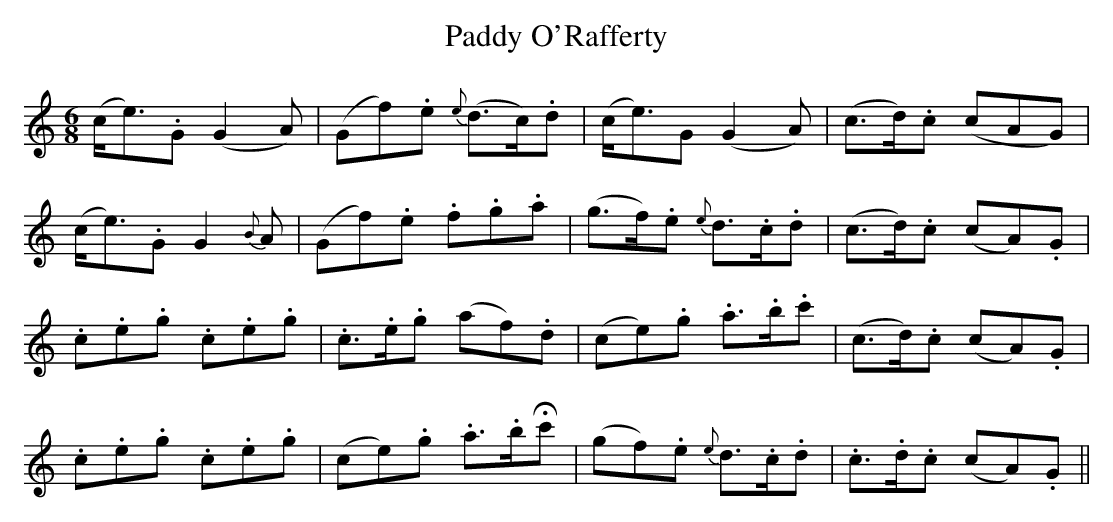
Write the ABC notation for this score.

X:1
T: Paddy O'Rafferty
M: 6/8
L: 1/8
K: Cmaj
(c<e).G (G2A)|(Gf).e {e}(d>c).d|(c<e)G (G2A)|(c>d).c (cAG)|
(c<e).G G2 {B}A|(Gf).e .f.g.a|(g>f).e {e}d>.c.d|(c>d).c (cA).G|
.c.e.g .c.e.g|.c>.e.g (af).d|(ce).g .a>.b.c'|(c>d).c (cA).G|
.c.e.g .c.e.g|(ce).g .a>.b!fermata!c'|(gf).e {e}d>.c.d|.c>.d.c (cA).G||
